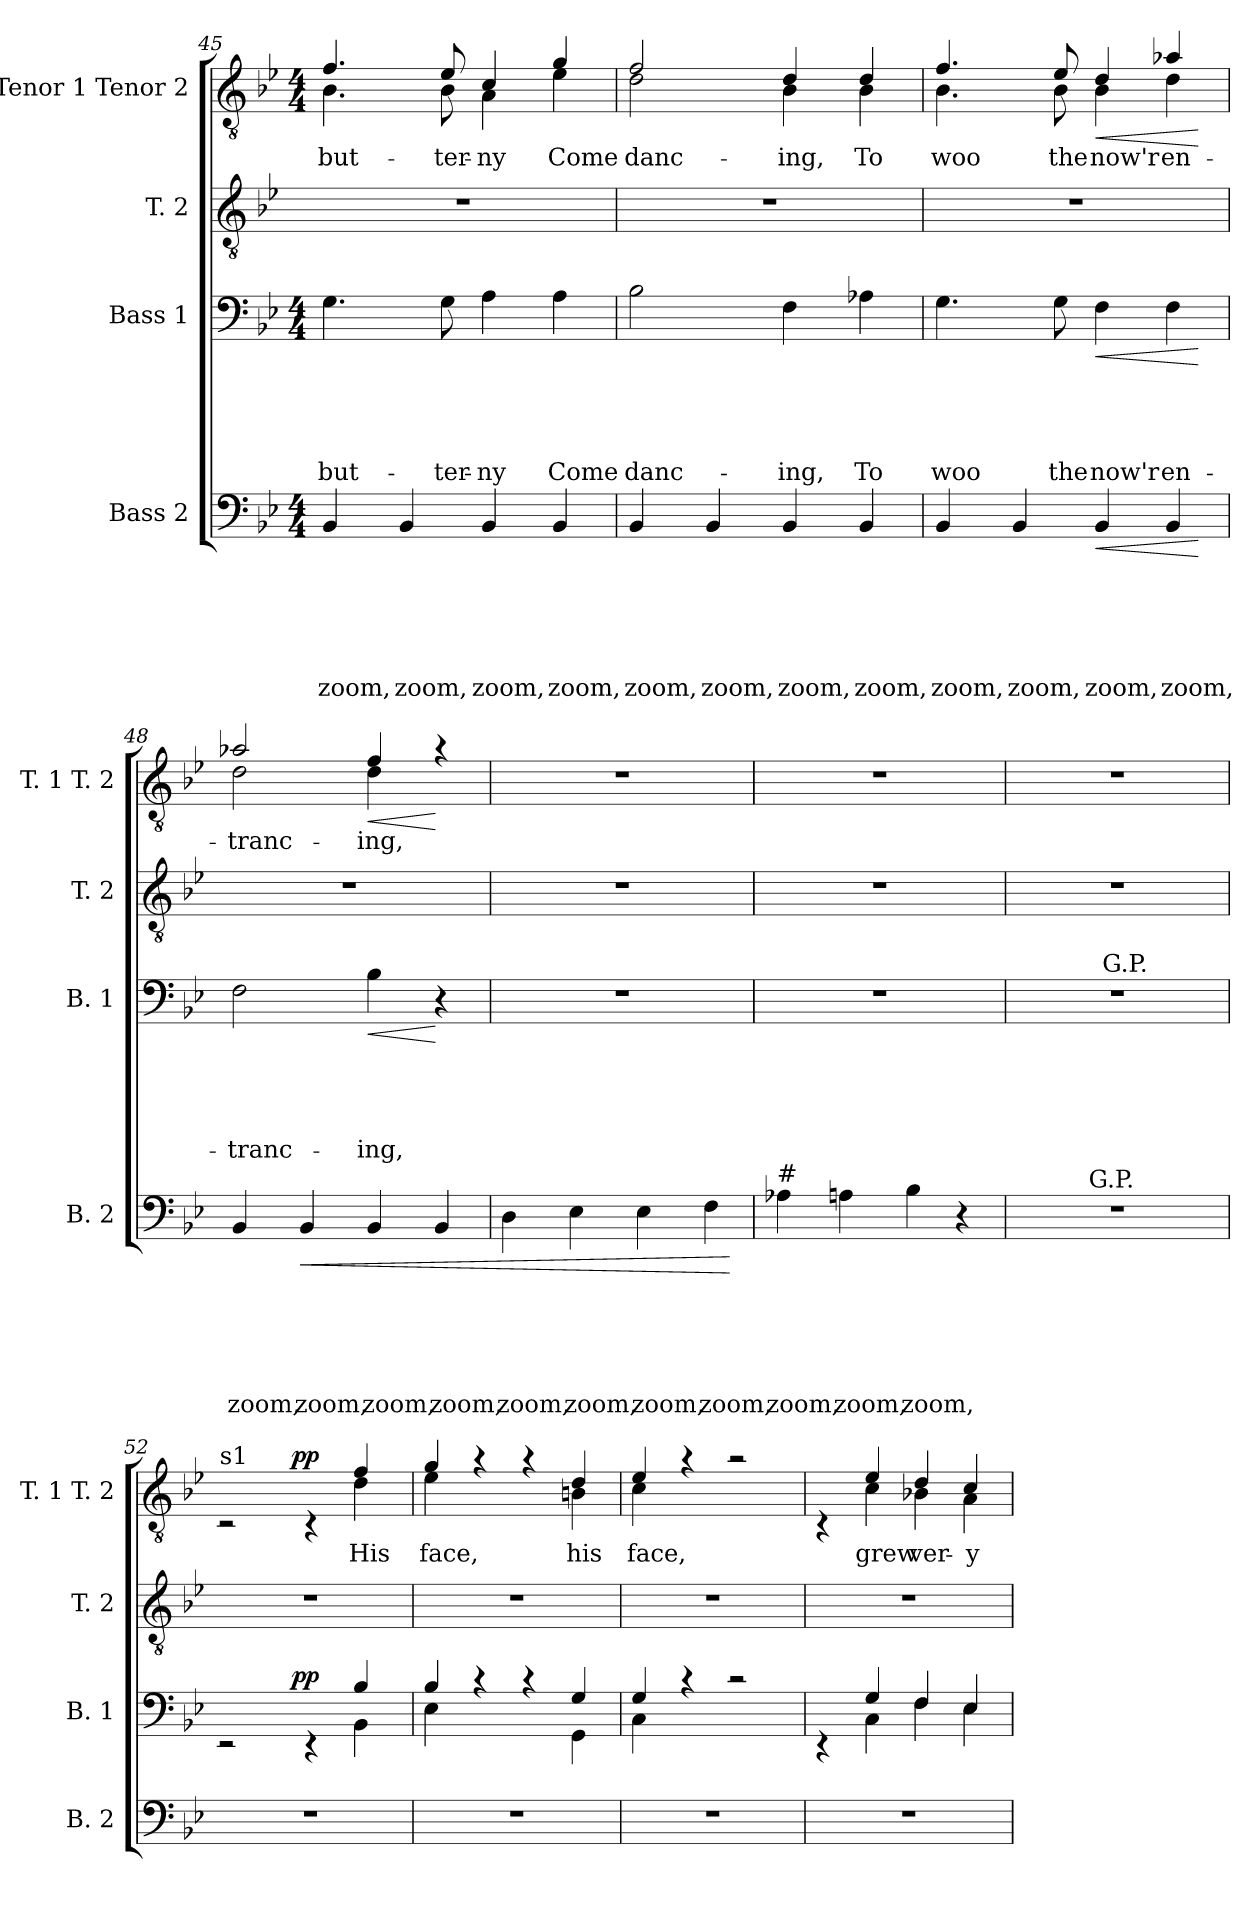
**kern	**text	**text	**text	**text	**text	**text	**dynam	**kern	**text	**text	**text	**text	**text	**dynam	**kern	**kern	**text	**dynam
*part4	*part4	*part4	*part4	*part4	*part4	*part4	*part4	*part3	*part3	*part3	*part3	*part3	*part3	*part3	*part2	*part1	*part1	*part1
*staff4	*staff4	*staff4	*staff4	*staff4	*staff4	*staff4	*staff4	*staff3	*staff3	*staff3	*staff3	*staff3	*staff3	*staff3	*staff2	*staff1	*staff1	*staff1
*I"Bass 2	*	*	*	*	*	*	*	*I"Bass 1	*	*	*	*	*	*	*I"T. 2	*I"Tenor 1 Tenor 2	*	*
*I'B. 2	*	*	*	*	*	*	*	*I'B. 1	*	*	*	*	*	*	*I'T. 2	*I'T. 1 T. 2	*	*
!!LO:LB:g=z
*clefF4	*	*	*	*	*	*	*	*clefF4	*	*	*	*	*	*	*clefGv2	*clefGv2	*	*
*k[b-e-]	*	*	*	*	*	*	*	*k[b-e-]	*	*	*	*	*	*	*k[b-e-]	*k[b-e-]	*	*
*B-:	*	*	*	*	*	*	*	*B-:	*	*	*	*	*	*	*B-:	*B-:	*	*
*M4/4	*	*	*	*	*	*	*	*M4/4	*	*	*	*	*	*	*	*M4/4	*	*
=45	=45	=45	=45	=45	=45	=45	=45	=45	=45	=45	=45	=45	=45	=45	=45	=45	=45	=45
!	!	!	!	!	!	!LO:LY:b	!	!	!	!	!	!	!LO:LY:b	!	!	!	!LO:LY:b	!
*	*	*	*	*	*	*	*	*	*	*	*	*	*	*	*	*^	*	*
4BB-/	.	.	.	.	.	zoom,	.	4.G\	.	.	.	.	but-	.	1r	4.f/	4.B-\	but-	.
!	!	!	!	!	!	!LO:LY:b	!	!	!	!	!	!	!	!	!	!	!	!	!
4BB-/	.	.	.	.	.	zoom,	.	.	.	.	.	.	.	.	.	.	.	.	.
!	!	!	!	!	!	!	!	!	!	!	!	!	!LO:LY:b	!	!	!	!	!LO:LY:b	!
.	.	.	.	.	.	.	.	8G\	.	.	.	.	-ter-	.	.	8e-/	8B-\	-ter-	.
!	!	!	!	!	!	!LO:LY:b	!	!	!	!	!	!	!LO:LY:b	!	!	!	!	!LO:LY:b	!
4BB-/	.	.	.	.	.	zoom,	.	4A\	.	.	.	.	-ny	.	.	4c/	4A\	-ny	.
!	!	!	!	!	!	!LO:LY:b	!	!	!	!	!	!	!LO:LY:b	!	!	!	!	!LO:LY:b	!
4BB-/	.	.	.	.	.	zoom,	.	4A\	.	.	.	.	Come	.	.	4g/	4e-\	Come	.
=46	=46	=46	=46	=46	=46	=46	=46	=46	=46	=46	=46	=46	=46	=46	=46	=46	=46	=46	=46
!	!	!	!	!	!	!LO:LY:b	!	!	!	!	!	!	!LO:LY:b	!	!	!	!	!LO:LY:b	!
4BB-/	.	.	.	.	.	zoom,	.	2B-\	.	.	.	.	danc-	.	1r	2f/	2d\	danc-	.
!	!	!	!	!	!	!LO:LY:b	!	!	!	!	!	!	!	!	!	!	!	!	!
4BB-/	.	.	.	.	.	zoom,	.	.	.	.	.	.	.	.	.	.	.	.	.
!	!	!	!	!	!	!LO:LY:b	!	!	!	!	!	!	!LO:LY:b	!	!	!	!	!LO:LY:b	!
4BB-/	.	.	.	.	.	zoom,	.	4F\	.	.	.	.	-ing,	.	.	4d/	4B-\	-ing,	.
!	!	!	!	!	!	!LO:LY:b	!	!	!	!	!	!	!LO:LY:b	!	!	!	!	!LO:LY:b	!
4BB-/	.	.	.	.	.	zoom,	.	4A-X\	.	.	.	.	To	.	.	4d/	4B-\	To	.
=47	=47	=47	=47	=47	=47	=47	=47	=47	=47	=47	=47	=47	=47	=47	=47	=47	=47	=47	=47
!	!	!	!	!	!	!LO:LY:b	!	!	!	!	!	!	!LO:LY:b	!	!	!	!	!LO:LY:b	!
4BB-/	.	.	.	.	.	zoom,	.	4.G\	.	.	.	.	woo	.	1r	4.f/	4.B-\	woo	.
!	!	!	!	!	!	!LO:LY:b	!	!	!	!	!	!	!	!	!	!	!	!	!
4BB-/	.	.	.	.	.	zoom,	.	.	.	.	.	.	.	.	.	.	.	.	.
!	!	!	!	!	!	!	!	!	!	!	!	!	!LO:LY:b	!	!	!	!	!LO:LY:b	!
.	.	.	.	.	.	.	.	8G\	.	.	.	.	the	.	.	8e-/	8B-\	the	.
!	!	!	!	!	!	!LO:LY:b	!LO:HP:b	!	!	!	!	!	!LO:LY:b	!LO:HP:b	!	!	!	!LO:LY:b	!LO:HP:b
4BB-/	.	.	.	.	.	zoom,	<	4F\	.	.	.	.	now'r	<	.	4d/	4B-\	now'r	<
!	!	!	!	!	!	!LO:LY:b	!	!	!	!	!	!	!LO:LY:b	!	!	!	!	!LO:LY:b	!
4BB-/	.	.	.	.	.	zoom,	.	4F\	.	.	.	.	en-	.	.	4a-X/	4d\	en-	.
*	*	*	*	*	*	*	*	*	*	*	*	*	*	*	*	*v	*v	*	*
.	.	.	.	.	.	.	[	.	.	.	.	.	.	[	.	.	.	[
!!LO:PB:g=z
=48	=48	=48	=48	=48	=48	=48	=48	=48	=48	=48	=48	=48	=48	=48	=48	=48	=48	=48
!	!	!	!	!	!	!LO:LY:b	!	!	!	!	!	!	!LO:LY:b	!	!	!	!LO:LY:b	!
*	*	*	*	*	*	*	*	*	*	*	*	*	*	*	*	*^	*	*
4BB-/	.	.	.	.	.	zoom,	.	2F\	.	.	.	.	-tranc-	.	1r	2a-X/	2d\	-tranc-	.
!	!	!	!	!	!	!LO:LY:b	!LO:HP:b	!	!	!	!	!	!	!	!	!	!	!	!
4BB-/	.	.	.	.	.	zoom,	<	.	.	.	.	.	.	.	.	.	.	.	.
!	!	!	!	!	!	!LO:LY:b	!	!	!	!	!	!	!LO:LY:b	!LO:HP:b	!	!	!	!LO:LY:b	!LO:HP:b
4BB-/	.	.	.	.	.	zoom,	.	4B-\	.	.	.	.	-ing,	<	.	4f/	4d\	-ing,	<
!	!	!	!	!	!	!LO:LY:b	!	!	!	!	!	!	!	!	!	!	!	!	!
4BB-/	.	.	.	.	.	zoom,	.	4r	.	.	.	.	.	[	.	4ra	4ryy	.	[
=49	=49	=49	=49	=49	=49	=49	=49	=49	=49	=49	=49	=49	=49	=49	=49	=49	=49	=49	=49
!	!	!	!	!	!	!LO:LY:b	!	!	!	!	!	!	!	!	!	!	!	!	!
*	*	*	*	*	*	*	*	*	*	*	*	*	*	*	*	*v	*v	*	*
4D\	.	.	.	.	.	zoom,	.	1r	.	.	.	.	.	.	1r	1r	.	.
!	!	!	!	!	!	!LO:LY:b	!	!	!	!	!	!	!	!	!	!	!	!
4E-\	.	.	.	.	.	zoom,	.	.	.	.	.	.	.	.	.	.	.	.
!	!	!	!	!	!	!LO:LY:b	!	!	!	!	!	!	!	!	!	!	!	!
4E-\	.	.	.	.	.	zoom,	.	.	.	.	.	.	.	.	.	.	.	.
!	!	!	!	!	!	!LO:LY:b	!	!	!	!	!	!	!	!	!	!	!	!
4F\	.	.	.	.	.	zoom,	.	.	.	.	.	.	.	.	.	.	.	.
.	.	.	.	.	.	.	[	.	.	.	.	.	.	.	.	.	.	.
=50	=50	=50	=50	=50	=50	=50	=50	=50	=50	=50	=50	=50	=50	=50	=50	=50	=50	=50
!LO:TX:a:t=#	!	!	!	!	!	!	!	!	!	!	!	!	!	!	!	!	!	!
!	!	!	!	!	!	!LO:LY:b	!	!	!	!	!	!	!	!	!	!	!	!
4A-X\	.	.	.	.	.	zoom,	.	1r	.	.	.	.	.	.	1r	1r	.	.
!	!	!	!	!	!	!LO:LY:b	!	!	!	!	!	!	!	!	!	!	!	!
4An\	.	.	.	.	.	zoom,	.	.	.	.	.	.	.	.	.	.	.	.
!	!	!	!	!	!	!LO:LY:b	!	!	!	!	!	!	!	!	!	!	!	!
4B-\	.	.	.	.	.	zoom,	.	.	.	.	.	.	.	.	.	.	.	.
4r	.	.	.	.	.	.	.	.	.	.	.	.	.	.	.	.	.	.
=51	=51	=51	=51	=51	=51	=51	=51	=51	=51	=51	=51	=51	=51	=51	=51	=51	=51	=51
*^	*	*	*	*	*	*	*	*^	*	*	*	*	*	*	*	*	*	*
1r	4ryy	.	.	.	.	.	.	.	1r	4.ryy	.	.	.	.	.	.	1r	1r	.	.
.	16.ryy	.	.	.	.	.	.	.	.	.	.	.	.	.	.	.	.	.	.	.
!	!LO:TX:a:t=G.P.	!	!	!	!	!	!	!	!	!	!	!	!	!	!	!	!	!	!	!
.	2ryy	.	.	.	.	.	.	.	.	.	.	.	.	.	.	.	.	.	.	.
!	!	!	!	!	!	!	!	!	!	!LO:TX:a:t=G.P.	!	!	!	!	!	!	!	!	!	!
.	.	.	.	.	.	.	.	.	.	2ryy	.	.	.	.	.	.	.	.	.	.
.	8ryy	.	.	.	.	.	.	.	.	.	.	.	.	.	.	.	.	.	.	.
.	.	.	.	.	.	.	.	.	.	8ryy	.	.	.	.	.	.	.	.	.	.
.	32ryy	.	.	.	.	.	.	.	.	.	.	.	.	.	.	.	.	.	.	.
!!LO:LB:g=z
=52	=52	=52	=52	=52	=52	=52	=52	=52	=52	=52	=52	=52	=52	=52	=52	=52	=52	=52	=52	=52
*	*	*	*	*	*	*	*	*	*	*^	*	*	*	*	*	*	*	*^	*	*
*	*	*	*	*	*	*	*	*	*	*	*	*	*	*	*	*	*	*	*	*^	*	*
!	!	!	!	!	!	!	!	!	!	!	!	!	!	!	!	!	!	!	!LO:TX:a:t=s1	!	!	!	!
*v	*v	*	*	*	*	*	*	*	*	*	*	*	*	*	*	*	*	*	*	*	*	*	*
1r	.	.	.	.	.	.	.	2.ryy	2rEE	4...ryy	.	.	.	.	.	.	1r	2.ryy	2rC	4...ryy	.	.
!	!	!	!	!	!	!	!	!	!	!	!	!	!	!	!	!LO:DY:b	!	!	!	!	!	!LO:DY:a
.	.	.	.	.	.	.	.	.	.	2ryy	.	.	.	.	.	pp	.	.	.	2ryy	.	pp
.	.	.	.	.	.	.	.	.	4rEE	.	.	.	.	.	.	.	.	.	4rC	.	.	.
!	!	!	!	!	!	!	!	!	!	!	!	!	!	!	!	!	!	!	!	!	!LO:LY:b	!
.	.	.	.	.	.	.	.	4B-/	4BB-\	.	.	.	.	.	.	.	.	4f/	4d\	.	His	.
.	.	.	.	.	.	.	.	.	.	32ryy	.	.	.	.	.	.	.	.	.	32ryy	.	.
=53	=53	=53	=53	=53	=53	=53	=53	=53	=53	=53	=53	=53	=53	=53	=53	=53	=53	=53	=53	=53	=53	=53
!	!	!	!	!	!	!	!	!	!	!	!	!	!	!	!	!	!	!	!	!	!LO:LY:b	!
*	*	*	*	*	*	*	*	*	*v	*v	*	*	*	*	*	*	*	*	*v	*v	*	*
1r	.	.	.	.	.	.	.	4B-/	4E-\	.	.	.	.	.	.	1r	4g/	4e-\	face,	.
.	.	.	.	.	.	.	.	4rc	2ryy	.	.	.	.	.	.	.	4ra	2ryy	.	.
.	.	.	.	.	.	.	.	4rc	.	.	.	.	.	.	.	.	4ra	.	.	.
!	!	!	!	!	!	!	!	!	!	!	!	!	!	!	!	!	!	!	!LO:LY:b	!
.	.	.	.	.	.	.	.	4G/	4GG\	.	.	.	.	.	.	.	4d/	4Bn\	his	.
=54	=54	=54	=54	=54	=54	=54	=54	=54	=54	=54	=54	=54	=54	=54	=54	=54	=54	=54	=54	=54
!	!	!	!	!	!	!	!	!	!	!	!	!	!	!	!	!	!	!	!LO:LY:b	!
1r	.	.	.	.	.	.	.	4G/	4C\	.	.	.	.	.	.	1r	4e-/	4c\	face,	.
.	.	.	.	.	.	.	.	4rc	2.ryy	.	.	.	.	.	.	.	4ra	2.ryy	.	.
.	.	.	.	.	.	.	.	2rc	.	.	.	.	.	.	.	.	2ra	.	.	.
=55	=55	=55	=55	=55	=55	=55	=55	=55	=55	=55	=55	=55	=55	=55	=55	=55	=55	=55	=55	=55
1r	.	.	.	.	.	.	.	4ryy	4rEE	.	.	.	.	.	.	1r	4ryy	4rC	.	.
!	!	!	!	!	!	!	!	!	!	!	!	!	!	!	!	!	!	!	!LO:LY:b	!
.	.	.	.	.	.	.	.	4G/	4C\	.	.	.	.	.	.	.	4e-/	4c\	grew	.
!	!	!	!	!	!	!	!	!	!	!	!	!	!	!	!	!	!	!	!LO:LY:b	!
.	.	.	.	.	.	.	.	4F/	4F\	.	.	.	.	.	.	.	4d/	4B-X\	ver-	.
!	!	!	!	!	!	!	!	!	!	!	!	!	!	!	!	!	!	!	!LO:LY:b	!
.	.	.	.	.	.	.	.	4E-/	4E-\	.	.	.	.	.	.	.	4c/	4A\	-y	.
*	*	*	*	*	*	*	*	*v	*v	*	*	*	*	*	*	*	*v	*v	*	*
=	=	=	=	=	=	=	=	=	=	=	=	=	=	=	=	=	=	=
*-	*-	*-	*-	*-	*-	*-	*-	*-	*-	*-	*-	*-	*-	*-	*-	*-	*-	*-
